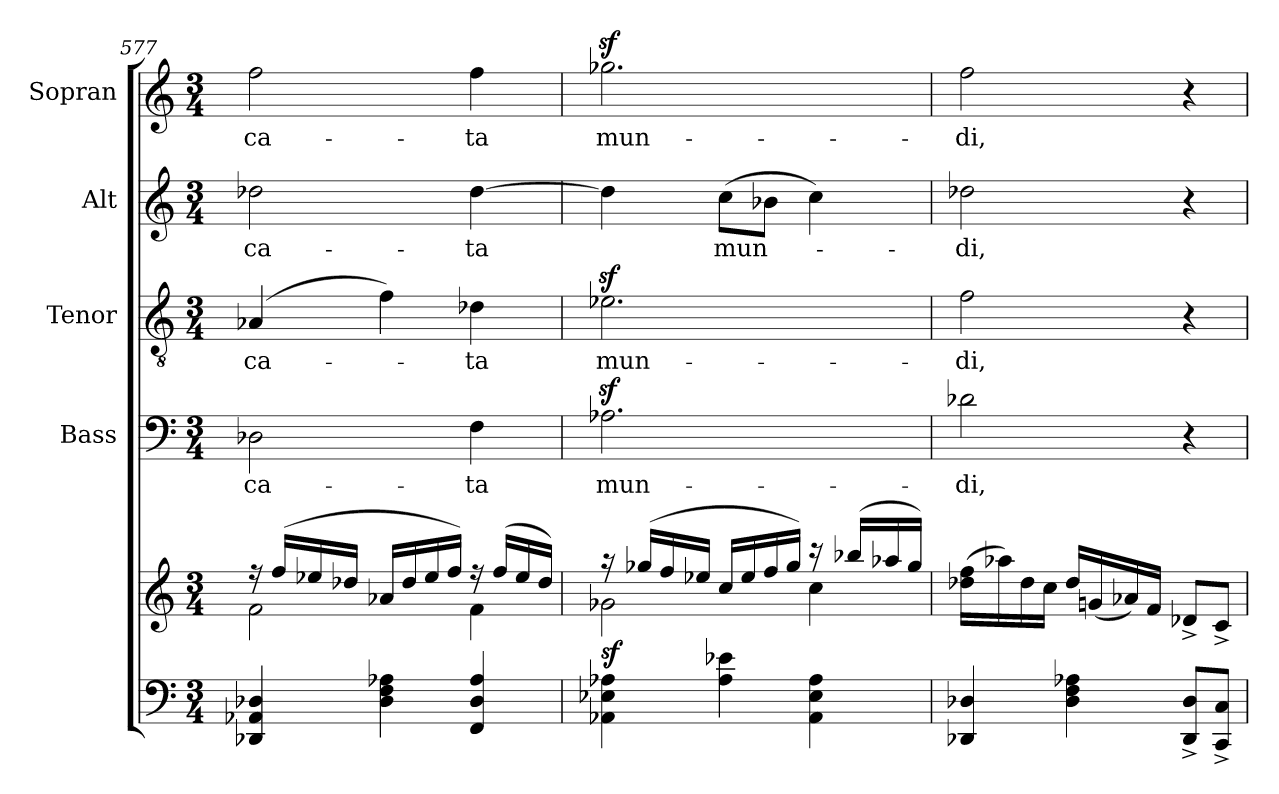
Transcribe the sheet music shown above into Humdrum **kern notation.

**kern	**kern	**dynam	**kern	**text	**kern	**text	**kern	**text	**kern	**text
*part5	*part5	*part5	*part4	*part4	*part3	*part3	*part2	*part2	*part1	*part1
*staff6	*staff5	*staff5/6	*staff4	*staff4	*staff3	*staff3	*staff2	*staff2	*staff1	*staff1
*	*	*	*I"Bass	*	*I"Tenor	*	*I"Alt	*	*I"Sopran	*
*	*	*	*I'B.	*	*I'T.	*	*I'A.	*	*I'S.	*
*clefF4	*clefG2	*	*clefF4	*	*clefGv2	*	*clefG2	*	*clefG2	*
*k[]	*k[]	*	*k[]	*	*k[]	*	*k[]	*	*k[]	*
*C:	*C:	*	*C:	*	*C:	*	*C:	*	*C:	*
*M3/4	*M3/4	*	*M3/4	*	*M3/4	*	*M3/4	*	*M3/4	*
=577	=577	=577	=577	=577	=577	=577	=577	=577	=577	=577
*	*^	*	*	*	*	*	*	*	*	*
!	!	!	!	!	!LO:LY:b	!	!LO:LY:b	!	!LO:LY:b	!	!LO:LY:b
4DD-X/ 4AA-X/ 4D-X/	16rff	2f\	.	2D-X\	-ca-	(4A-X/	-ca-	2dd-X\	-ca-	2ff\	-ca-
.	(>16ff/LL	.	.	.	.	.	.	.	.	.	.
.	16ee-X/	.	.	.	.	.	.	.	.	.	.
.	16dd-X/JJ	.	.	.	.	.	.	.	.	.	.
4D-\ 4F\ 4A-X\	16a-X/LL	.	.	.	.	4f\)	.	.	.	.	.
.	16dd-/	.	.	.	.	.	.	.	.	.	.
.	16ee-/	.	.	.	.	.	.	.	.	.	.
.	16ff/JJ)	.	.	.	.	.	.	.	.	.	.
!	!	!	!	!	!LO:LY:b	!	!LO:LY:b	!	!LO:LY:b	!	!LO:LY:b
4FF/ 4D-/ 4A-/	16rff	4f\	.	4F\	-ta	4d-X\	-ta	[4dd-\	-ta	4ff\	-ta
.	(>16ff/LL	.	.	.	.	.	.	.	.	.	.
.	16ee-/	.	.	.	.	.	.	.	.	.	.
.	16dd-/JJ)	.	.	.	.	.	.	.	.	.	.
!!LO:PB:g=z
=578	=578	=578	=578	=578	=578	=578	=578	=578	=578	=578	=578
!	!	!	!LO:DY:b	!	!LO:LY:b	!	!LO:LY:b	!	!	!	!LO:LY:b
4AA-X\ 4E-X\ 4A-X\	16raa	2g-X\	sf	2.A-Xz>\	mun-	2.e-Xz>\	mun-	4dd-\]	.	2.gg-Xz>\	mun-
.	(>16gg-X/LL	.	.	.	.	.	.	.	.	.	.
.	16ff/	.	.	.	.	.	.	.	.	.	.
.	16ee-X/JJ	.	.	.	.	.	.	.	.	.	.
!	!	!	!	!	!	!	!	!	!LO:LY:b	!	!
4A-\ 4e-X\	16cc/LL	.	.	.	.	.	.	(>8cc\L	mun-	.	.
.	16ee-/	.	.	.	.	.	.	.	.	.	.
.	16ff/	.	.	.	.	.	.	8b-X\J	.	.	.
.	16gg-/JJ)	.	.	.	.	.	.	.	.	.	.
4AA-\ 4E-\ 4A-\	16rbb	4cc\	.	.	.	.	.	4cc\)	.	.	.
.	(>16bb-X/LL	.	.	.	.	.	.	.	.	.	.
.	16aa-X/	.	.	.	.	.	.	.	.	.	.
.	16gg-/JJ)	.	.	.	.	.	.	.	.	.	.
*	*v	*v	*	*	*	*	*	*	*	*	*
=579	=579	=579	=579	=579	=579	=579	=579	=579	=579	=579
!	!	!	!	!LO:LY:b	!	!LO:LY:b	!	!LO:LY:b	!	!LO:LY:b
4DD-X/ 4D-X/	(>16dd-X\ 16ff\LL	.	2d-X\	-di,	2f\	-di,	2dd-X\	-di,	2ff\	-di,
.	16aa-X\)	.	.	.	.	.	.	.	.	.
.	16dd-\	.	.	.	.	.	.	.	.	.
.	16cc\JJ	.	.	.	.	.	.	.	.	.
4D-\ 4F\ 4A-X\	16dd-/LL	.	.	.	.	.	.	.	.	.
.	(<16gn/	.	.	.	.	.	.	.	.	.
.	16a-X/)	.	.	.	.	.	.	.	.	.
.	16f/JJ	.	.	.	.	.	.	.	.	.
8DD-/^< 8D-/^<L	8d-X^</L	.	4r	.	4r	.	4r	.	4r	.
8CC/^< 8C/^<J	8c^</J	.	.	.	.	.	.	.	.	.
=	=	=	=	=	=	=	=	=	=	=
*-	*-	*-	*-	*-	*-	*-	*-	*-	*-	*-
